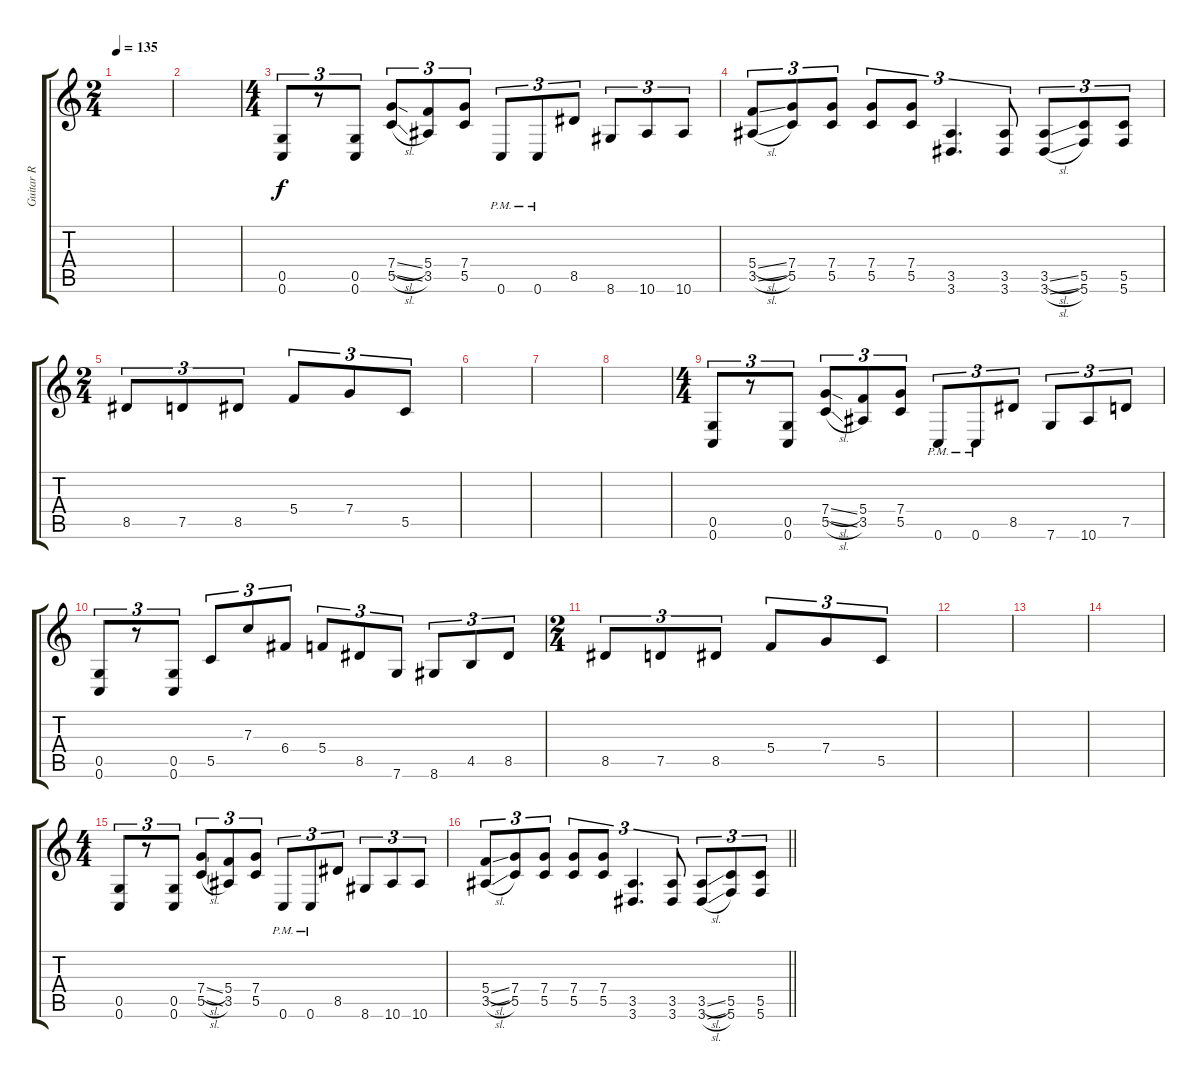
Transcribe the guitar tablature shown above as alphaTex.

\track ("Guitar R" "Guitar R") {instrument distortionguitar}
\staff {score tabs}
\tuning (D4 A3 F3 C3 G2 C2) {hide}
\ts (2 4)
\tempo 135
\clef g2
\ks c
|
|
\ts (4 4)
(0.5 0.6).8{tu (3 2)} r.8{tu (3 2)} (0.5 0.6).8{tu (3 2)} (7.4{sl} 5.5{sl}).8{tu (3 2)} (5.4 3.5).8{tu (3 2)} (7.4 5.5).8{tu (3 2)} 0.6{pm}.8{tu (3 2)} 0.6{pm}.8{tu (3 2)} 8.5.8{tu (3 2)} 8.6.8{tu (3 2)} 10.6.8{tu (3 2)} 10.6.8{tu (3 2)} |
(5.4{sl} 3.5{sl}).8{tu (3 2)} (7.4 5.5).8{tu (3 2)} (7.4 5.5).8{tu (3 2)} (7.4 5.5).8{tu (3 2)} (7.4 5.5).8{tu (3 2)} (3.5 3.6).4{d tu (3 2)} (3.5 3.6).8{tu (3 2)} (3.5{sl} 3.6{sl}).8{tu (3 2)} (5.5 5.6).8{tu (3 2)} (5.5 5.6).8{tu (3 2)} |
\ts (2 4)
8.5.8{tu (3 2)} 7.5.8{tu (3 2)} 8.5.8{tu (3 2)} 5.4.8{tu (3 2)} 7.4.8{tu (3 2)} 5.5.8{tu (3 2)} |
|
|
|
\ts (4 4)
(0.5 0.6).8{tu (3 2)} r.8{tu (3 2)} (0.5 0.6).8{tu (3 2)} (7.4{sl} 5.5{sl}).8{tu (3 2)} (5.4 3.5).8{tu (3 2)} (7.4 5.5).8{tu (3 2)} 0.6{pm}.8{tu (3 2)} 0.6{pm}.8{tu (3 2)} 8.5.8{tu (3 2)} 7.6.8{tu (3 2)} 10.6.8{tu (3 2)} 7.5.8{tu (3 2)} |
(0.5 0.6).8{tu (3 2)} r.8{tu (3 2)} (0.5 0.6).8{tu (3 2)} 5.5.8{tu (3 2)} 7.3.8{tu (3 2)} 6.4.8{tu (3 2)} 5.4.8{tu (3 2)} 8.5.8{tu (3 2)} 7.6.8{tu (3 2)} 8.6.8{tu (3 2)} 4.5.8{tu (3 2)} 8.5.8{tu (3 2)} |
\ts (2 4)
8.5.8{tu (3 2)} 7.5.8{tu (3 2)} 8.5.8{tu (3 2)} 5.4.8{tu (3 2)} 7.4.8{tu (3 2)} 5.5.8{tu (3 2)} |
|
|
|
\ts (4 4)
(0.5 0.6).8{tu (3 2)} r.8{tu (3 2)} (0.5 0.6).8{tu (3 2)} (7.4{sl} 5.5{sl}).8{tu (3 2)} (5.4 3.5).8{tu (3 2)} (7.4 5.5).8{tu (3 2)} 0.6{pm}.8{tu (3 2)} 0.6{pm}.8{tu (3 2)} 8.5.8{tu (3 2)} 8.6.8{tu (3 2)} 10.6.8{tu (3 2)} 10.6.8{tu (3 2)} |
\barLineRight lightlight
(5.4{sl} 3.5{sl}).8{tu (3 2)} (7.4 5.5).8{tu (3 2)} (7.4 5.5).8{tu (3 2)} (7.4 5.5).8{tu (3 2)} (7.4 5.5).8{tu (3 2)} (3.5 3.6).4{d tu (3 2)} (3.5 3.6).8{tu (3 2)} (3.5{sl} 3.6{sl}).8{tu (3 2)} (5.5 5.6).8{tu (3 2)} (5.5 5.6).8{tu (3 2)}
